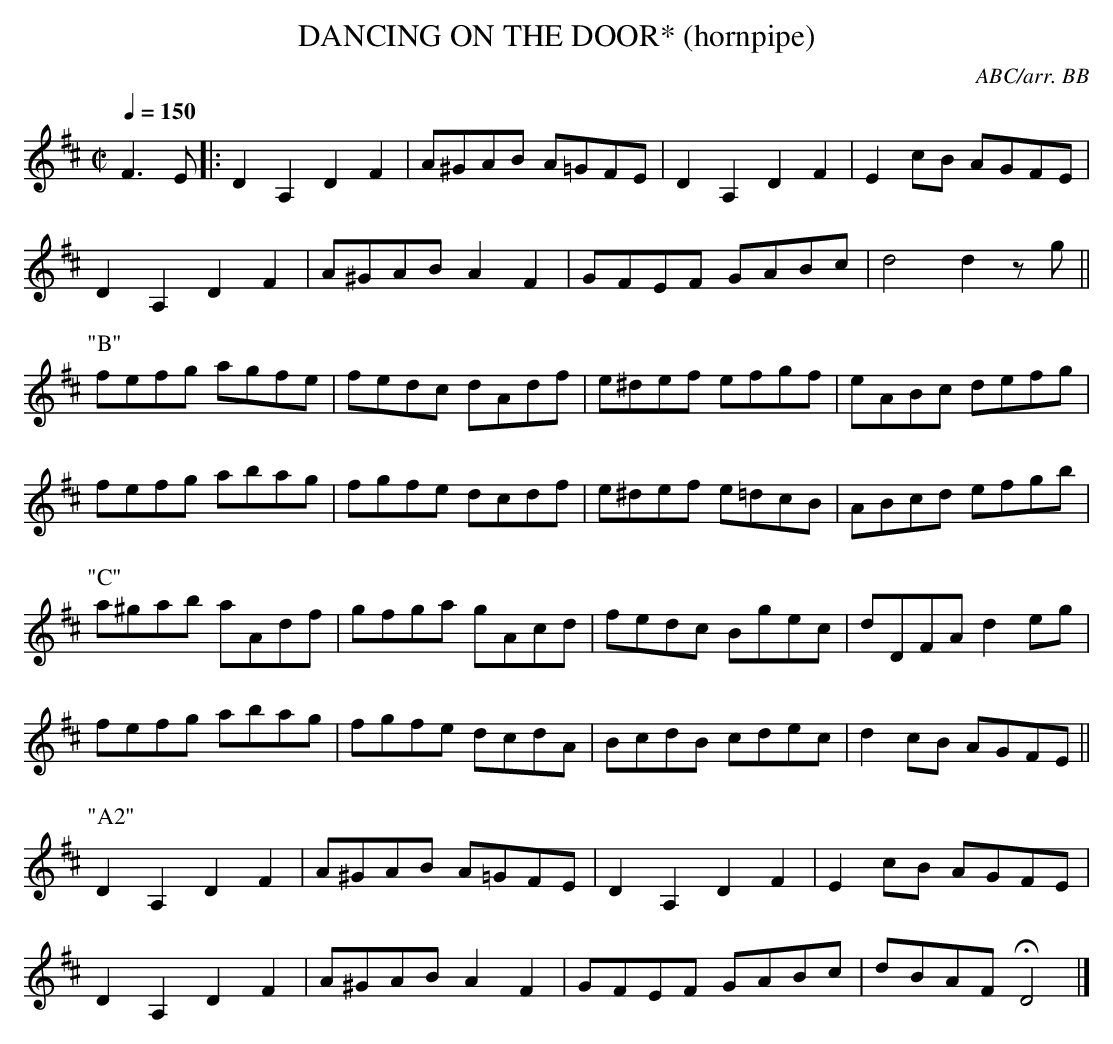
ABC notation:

X:1
T:DANCING ON THE DOOR* (hornpipe)
C:ABC/arr. BB
Q:1/4=150
L:1/8
M:C|
K:D
F3E|:D2A,2D2F2|A^GAB A=GFE|D2A,2D2F2|E2cB AGFE|
D2A,2D2F2|A^GAB A2F2|GFEF GABc|d4 d2zg||
P:"B"
fefg agfe|fedc dAdf|e^def efgf|eABc defg|
fefg abag|fgfe dcdf|e^def e=dcB|ABcd efgb|
P:"C"
a^gab aAdf|gfga gAcd|fedc Bgec|dDFA d2eg|
fefg abag|fgfe dcdA|BcdB cdec|d2cB AGFE||
P:"A2"
D2A,2D2F2|A^GAB A=GFE|D2A,2D2F2|E2cB AGFE|
D2A,2D2F2|A^GAB A2F2|GFEF GABc|dBAF HD4|]
